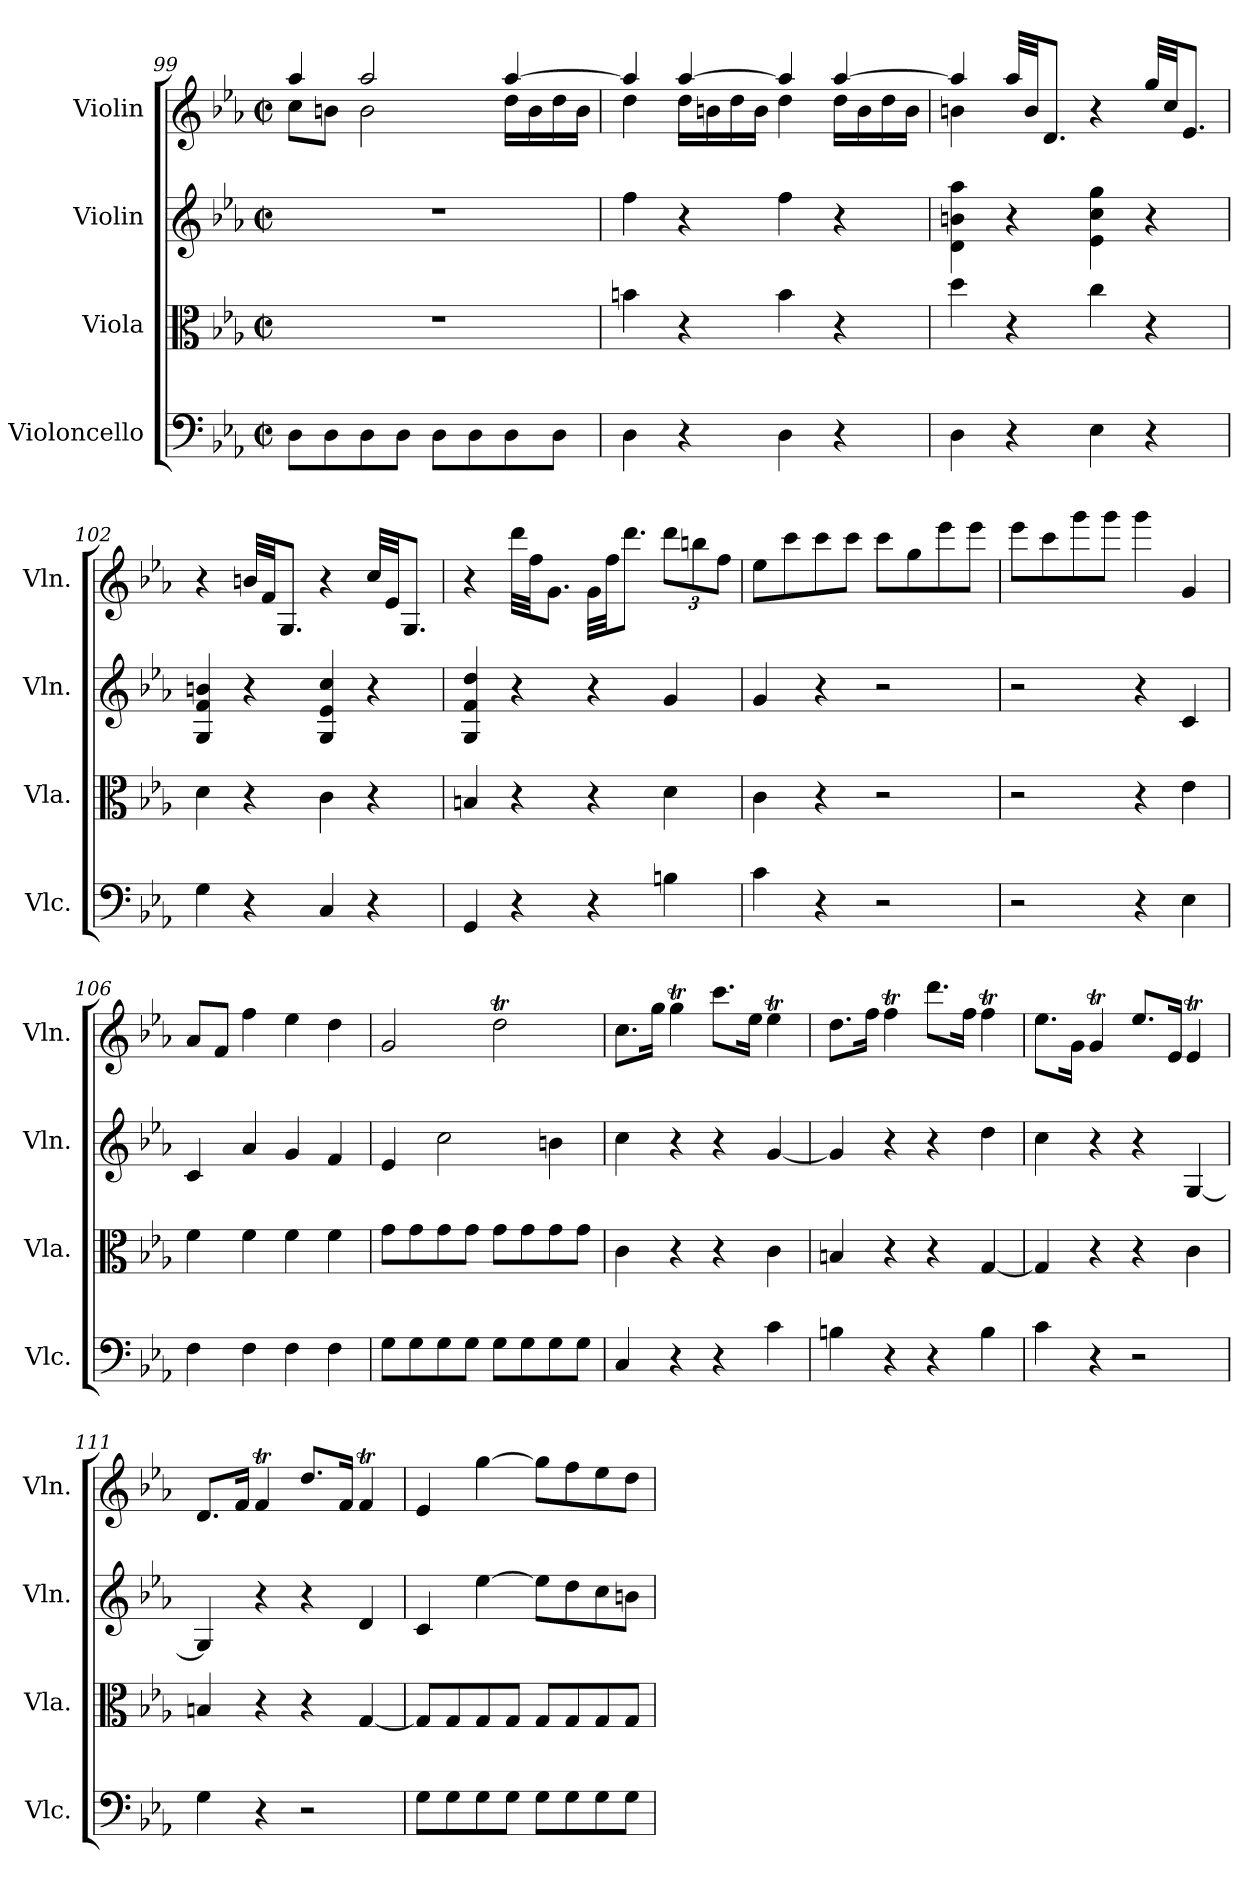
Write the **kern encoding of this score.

**kern	**kern	**kern	**kern
*part4	*part3	*part2	*part1
*staff4	*staff3	*staff2	*staff1
*I"Violoncello	*I"Viola	*I"Violin	*I"Violin
*I'Vlc.	*I'Vla.	*I'Vln.	*I'Vln.
*clefF4	*clefC3	*clefG2	*clefG2
*k[b-e-a-]	*k[b-e-a-]	*k[b-e-a-]	*k[b-e-a-]
*E-:	*E-:	*E-:	*E-:
*M4/4	*M4/4	*M4/4	*M4/4
*met(c|)	*met(c|)	*met(c|)	*met(c|)
=99	=99	=99	=99
*	*	*	*^
8D\L	1r	1r	4aa-/	8cc\L
8D\	.	.	.	8bn\J
8D\	.	.	2aa-/	2b\
8D\J	.	.	.	.
8D\L	.	.	.	.
8D\	.	.	.	.
8D\	.	.	[4aa-/	16dd\LL
.	.	.	.	16b\
8D\J	.	.	.	16dd\
.	.	.	.	16b\JJ
=100	=100	=100	=100	=100
4D\	4bn\	4ff\	4aa-/]	4dd\
4r	4r	4r	[4aa-/	16dd\LL
.	.	.	.	16bn\
.	.	.	.	16dd\
.	.	.	.	16b\JJ
4D\	4b\	4ff\	4aa-/]	4dd\
4r	4r	4r	[4aa-/	16dd\LL
.	.	.	.	16b\
.	.	.	.	16dd\
.	.	.	.	16b\JJ
=101	=101	=101	=101	=101
4D\	4dd\	4d\ 4bn\ 4aa-\	4aa-/]	4bn\
4r	4r	4r	32aa-/LLL	2.ryy
.	.	.	32b/JJ	.
.	.	.	8.d/J	.
4E-\	4cc\	4e-\ 4cc\ 4gg\	4r	.
4r	4r	4r	32gg/LLL	.
.	.	.	32cc/JJ	.
.	.	.	8.e-/J	.
*	*	*	*v	*v
=102	=102	=102	=102
4G\	4d\	4G/ 4f/ 4bn/	4r
4r	4r	4r	32bn/LLL
.	.	.	32f/JJ
.	.	.	8.G/J
4C/	4c\	4G/ 4e-/ 4cc/	4r
4r	4r	4r	32cc/LLL
.	.	.	32e-/JJ
.	.	.	8.G/J
=103	=103	=103	=103
4GG/	4Bn/	4G/ 4f/ 4dd/	4r
4r	4r	4r	32ddd\LLL
.	.	.	32ff\JJ
.	.	.	8.g\J
4r	4r	4r	32g\LLL
.	.	.	32ff\JJ
.	.	.	8.ddd\J
*	*	*	*Xbrackettup
4Bn\	4d\	4g/	12ddd\L
.	.	.	12bbn\
.	.	.	12ff\J
=104	=104	=104	=104
4c\	4c\	4g/	8ee-\L
.	.	.	8ccc\
4r	4r	4r	8ccc\
.	.	.	8ccc\J
2r	2r	2r	8ccc\L
.	.	.	8gg\
.	.	.	8eee-\
.	.	.	8eee-\J
=105	=105	=105	=105
2r	2r	2r	8eee-\L
.	.	.	8ccc\
.	.	.	8ggg\
.	.	.	8ggg\J
4r	4r	4r	4ggg\
4E-\	4e-\	4c/	4g/
=106	=106	=106	=106
4F\	4f\	4c/	8a-/L
.	.	.	8f/J
4F\	4f\	4a-/	4ff\
4F\	4f\	4g/	4ee-\
4F\	4f\	4f/	4dd\
=107	=107	=107	=107
8G\L	8g\L	4e-/	2g/
8G\	8g\	.	.
8G\	8g\	2cc\	.
8G\J	8g\J	.	.
8G\L	8g\L	.	2ddt\
8G\	8g\	.	.
8G\	8g\	4bn\	.
8G\J	8g\J	.	.
=108	=108	=108	=108
4C/	4c\	4cc\	8.cc\L
.	.	.	16gg\Jk
4r	4r	4r	4ggt\
4r	4r	4r	8.ccc\L
.	.	.	16ee-\Jk
4c\	4c\	[4g/	4ee-T\
=109	=109	=109	=109
4Bn\	4Bn/	4g/]	8.dd\L
.	.	.	16ff\Jk
4r	4r	4r	4ffT\
4r	4r	4r	8.ddd\L
.	.	.	16ff\Jk
4B\	[4G/	4dd\	4ffT\
=110	=110	=110	=110
4c\	4G/]	4cc\	8.ee-\L
.	.	.	16g\Jk
4r	4r	4r	4gt/
2r	4r	4r	8.ee-/L
.	.	.	16e-/Jk
.	4c\	[4G/	4e-T/
=111	=111	=111	=111
4G\	4Bn/	4G/]	8.d/L
.	.	.	16f/Jk
4r	4r	4r	4fT/
2r	4r	4r	8.dd/L
.	.	.	16f/Jk
.	[4G/	4d/	4fT/
=112	=112	=112	=112
8G\L	8G/L]	4c/	4e-/
8G\	8G/	.	.
8G\	8G/	[4ee-\	[4gg\
8G\J	8G/J	.	.
8G\L	8G/L	8ee-\L]	8gg\L]
8G\	8G/	8dd\	8ff\
8G\	8G/	8cc\	8ee-\
8G\J	8G/J	8bn\J	8dd\J
=	=	=	=
*-	*-	*-	*-
